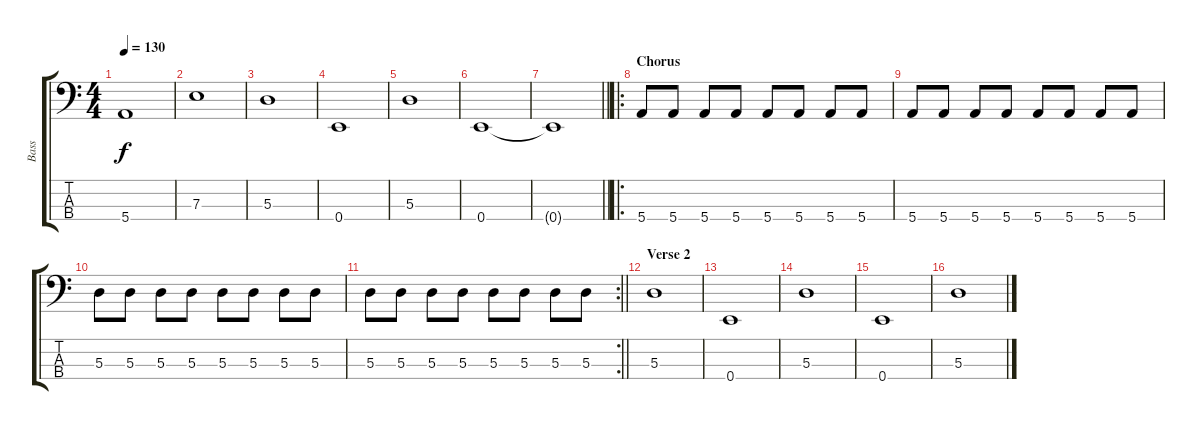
\track ("Bass" "Bass") {instrument electricbassfinger}
\staff {score tabs}
\tuning (G2 D2 A1 E1) {hide}
\ts (4 4)
\tempo 130
\clef f4
\ks c
5.4.1{dy f} |
7.3.1 |
5.3.1 |
0.4.1 |
5.3.1 |
0.4.1 |
\barLineRight lightlight
0.4{t}.1 |
\ro
\section ("" "Chorus")
5.4.8 5.4.8 5.4.8 5.4.8 5.4.8 5.4.8 5.4.8 5.4.8 |
5.4.8 5.4.8 5.4.8 5.4.8 5.4.8 5.4.8 5.4.8 5.4.8 |
5.3.8 5.3.8 5.3.8 5.3.8 5.3.8 5.3.8 5.3.8 5.3.8 |
\rc 2
\barLineRight lightlight
5.3.8 5.3.8 5.3.8 5.3.8 5.3.8 5.3.8 5.3.8 5.3.8 |
\section ("" "Verse 2")
5.3.1 |
0.4.1 |
5.3.1 |
0.4.1 |
5.3.1
